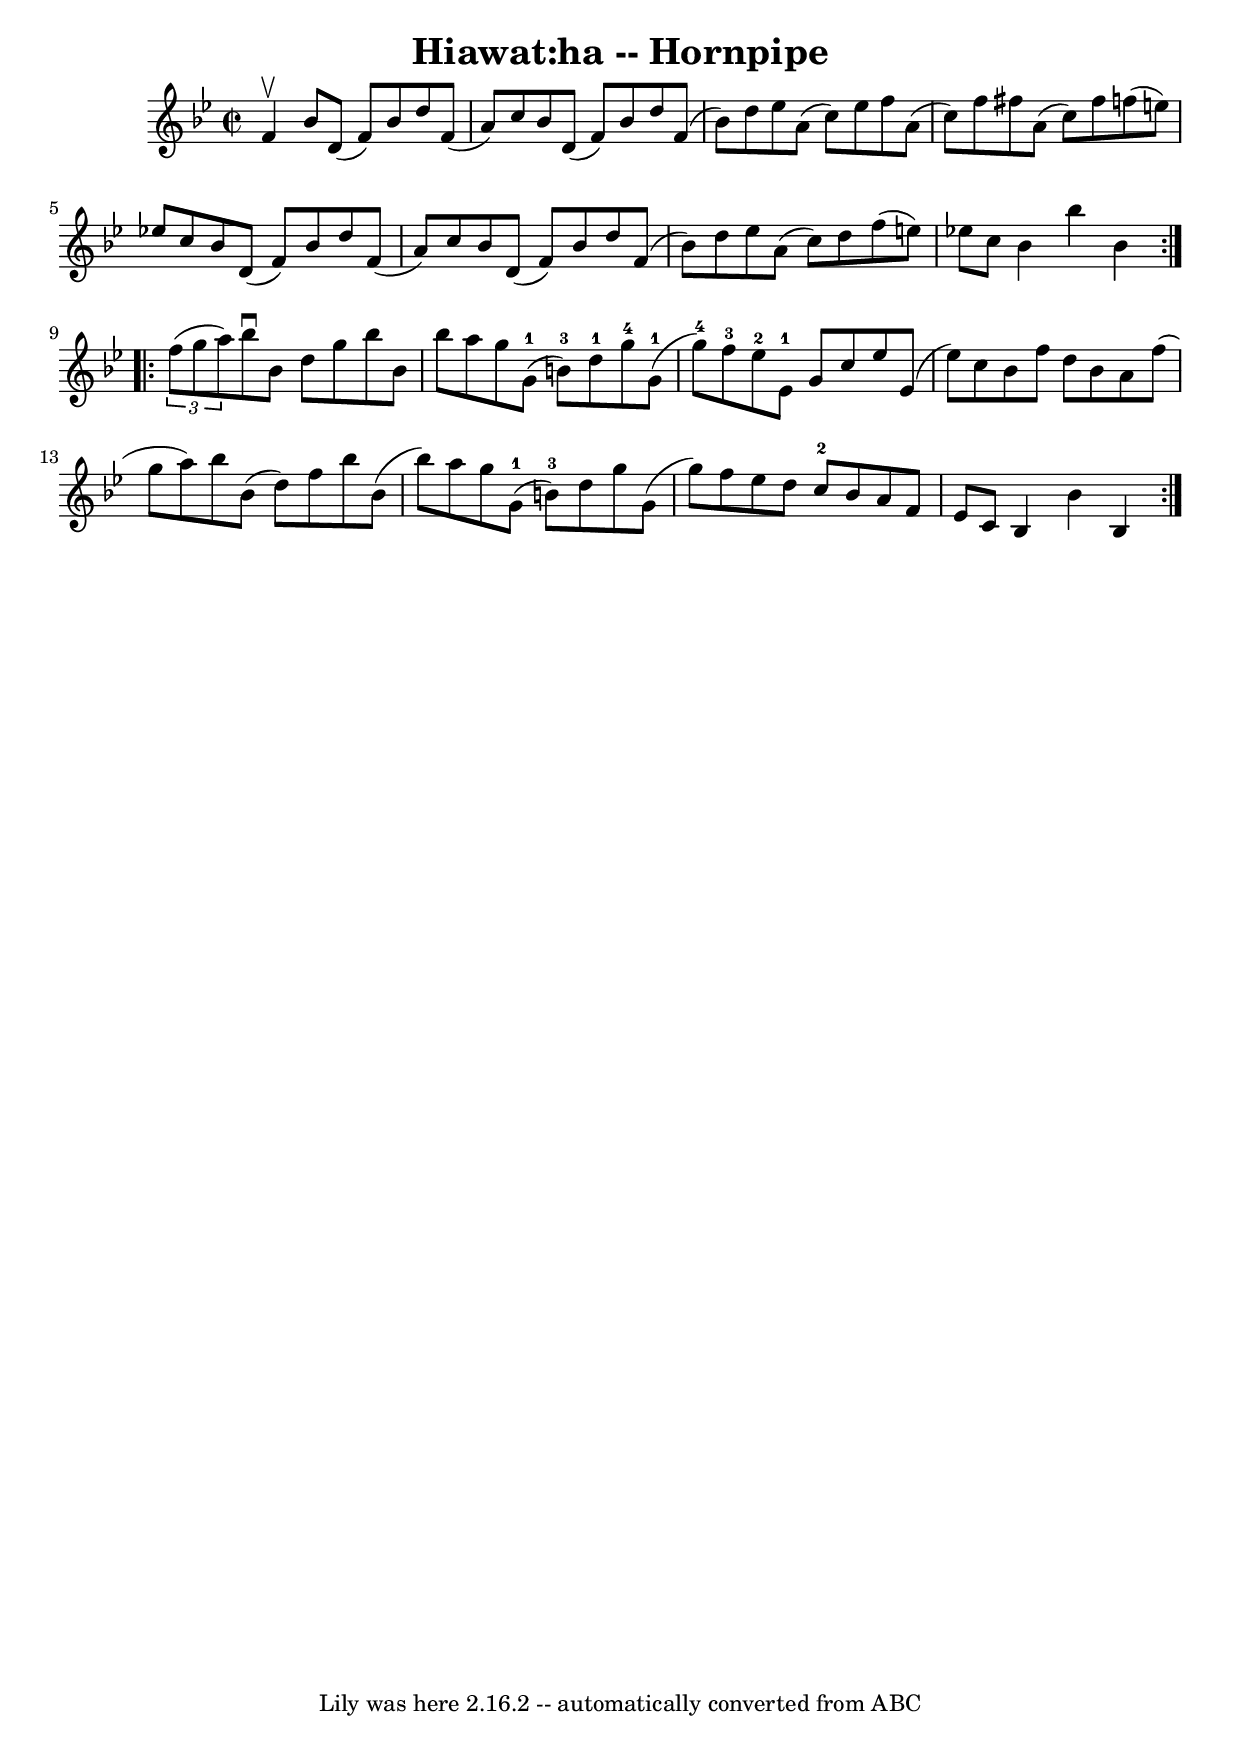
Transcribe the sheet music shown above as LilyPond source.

\version "2.16.2"
\include "Mammoth.ily"
\header {
  %% book = "Cole's 1000 Fiddle Tunes"
  crossRefNumber = "1"
  footnotes = ""
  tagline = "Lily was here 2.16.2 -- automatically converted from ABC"
  title = "Hiawat:ha -- Hornpipe"

}
voicedefault =  {



  \repeat volta 2 {

    \override Staff.TimeSignature #'style = #'C
    \time 2/2 
    \key bes \major f'4^\upbow |
    bes'8 d'8 (f'8)   
    bes'8 d''8 f'8 (a'8) c''8  |
    bes'8 d'8 (f'8)   
    bes'8 d''8 f'8 (bes'8) d''8  |
    ees''8 a'8 (c''8-) ees''8 f''8 a'8 (c''8) f''8  |
    fis''8 a'8 (
    c''8) fis''8 f''!8 (e''8) ees''!8 c''8  |
    bes'8   
    d'8 (f'8) bes'8 d''8 f'8 (a'8) c''8  |
    bes'8    
    d'8 (f'8) bes'8 d''8 f'8 (bes'8) d''8  |
    ees''8  
    a'8 (c''8) d''8 f''8 (e''8) ees''!8 c''8  |
    
    bes'4 bes''4 bes'4    
  }     
  \repeat volta 2 {
    \times 2/3 { f''8 (
		 g''8 a''8) 
	       } |
    bes''8^\downbow bes'8 d''8 g''8    
    bes''8 bes'8 bes''8 a''8  |
    g''8 g'8-1(b'8-3) 
    d''8-1 g''8-4 g'8-1(g''8-4) f''8-3 |
    
    ees''8-2 ees'8-1 g'8 c''8 ees''8 ees'8 (ees''8)   
    c''8  |
    bes'8 f''8 d''8 bes'8 a'8 f''8 (g''8 a''8 
    ) |
    bes''8 bes'8 (d''8) f''8 bes''8 bes'8 (
    bes''8) a''8  |
    g''8 g'8-1(b'8-3) d''8 g''8  
    g'8 (g''8) f''8  |
    ees''8 d''8 c''8-2 bes'8    
    a'8 f'8 ees'8 c'8  |
    bes4 bes'4 bes4  
  }   

}

\score{
  <<

    \context Staff="default"
    {
      \voicedefault 
      
    }

  >>
  \layout {
    
  }
  \midi {
  }

}
